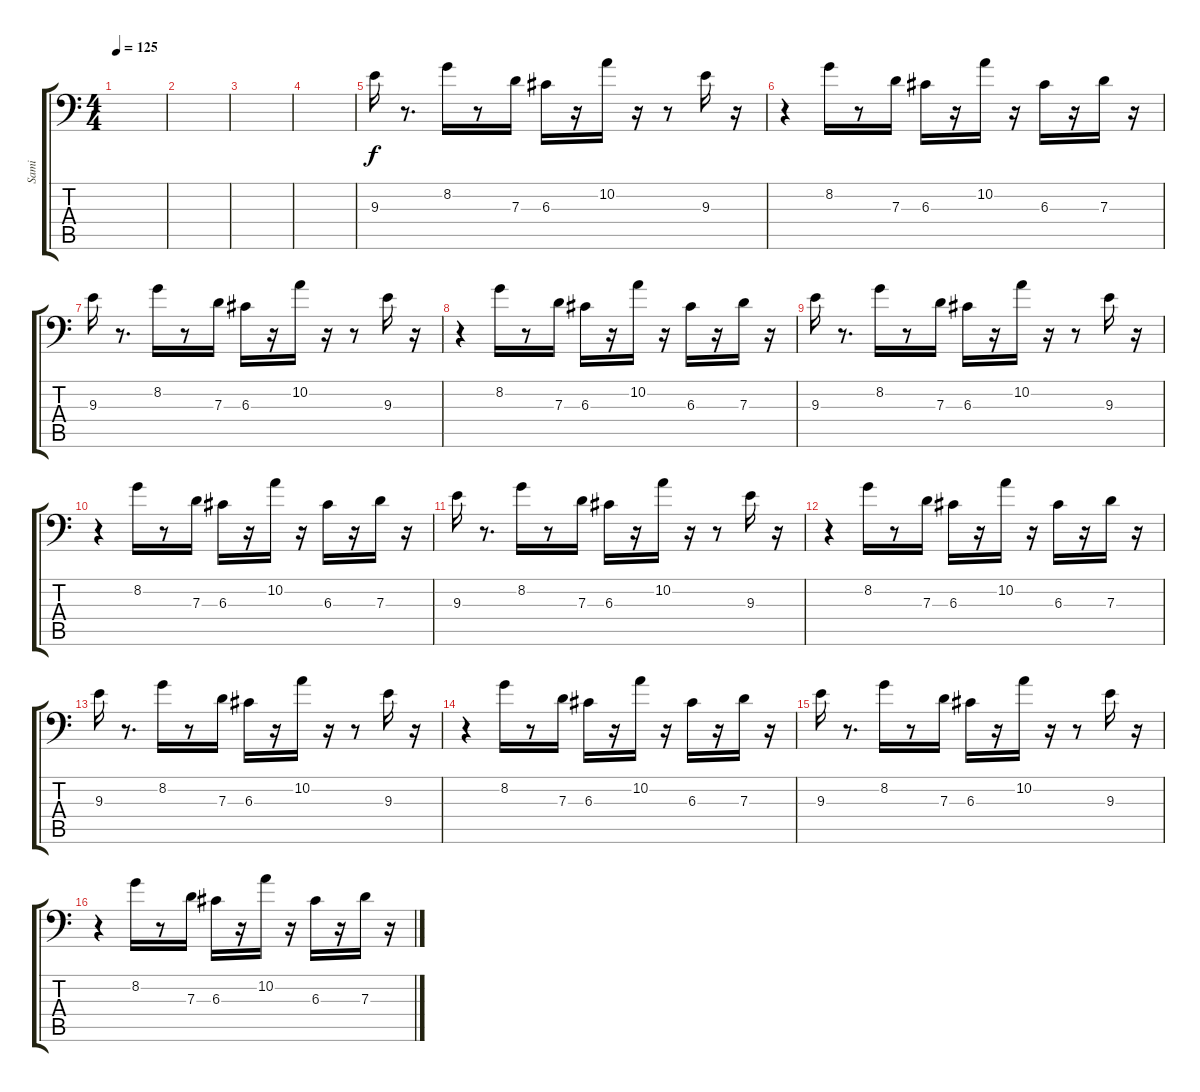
\track ("Sami" "Sami") {instrument drawbarorgan}
\staff {score tabs}
\tuning (E4 B3 G3 D3 A1 E1) {hide}
\ts (4 4)
\tempo 125
\clef f4
\ks c
|
|
|
|
9.3.16 r.8{d} 8.2.16 r.8 7.3.16 6.3.16 r.16 10.2.16 r.16 r.8 9.3.16 r.16 |
r.4 8.2.16 r.8 7.3.16 6.3.16 r.16 10.2.16 r.16 6.3.16 r.16 7.3.16 r.16 |
9.3.16 r.8{d} 8.2.16 r.8 7.3.16 6.3.16 r.16 10.2.16 r.16 r.8 9.3.16 r.16 |
r.4 8.2.16 r.8 7.3.16 6.3.16 r.16 10.2.16 r.16 6.3.16 r.16 7.3.16 r.16 |
9.3.16 r.8{d} 8.2.16 r.8 7.3.16 6.3.16 r.16 10.2.16 r.16 r.8 9.3.16 r.16 |
r.4 8.2.16 r.8 7.3.16 6.3.16 r.16 10.2.16 r.16 6.3.16 r.16 7.3.16 r.16 |
9.3.16 r.8{d} 8.2.16 r.8 7.3.16 6.3.16 r.16 10.2.16 r.16 r.8 9.3.16 r.16 |
r.4 8.2.16 r.8 7.3.16 6.3.16 r.16 10.2.16 r.16 6.3.16 r.16 7.3.16 r.16 |
9.3.16 r.8{d} 8.2.16 r.8 7.3.16 6.3.16 r.16 10.2.16 r.16 r.8 9.3.16 r.16 |
r.4 8.2.16 r.8 7.3.16 6.3.16 r.16 10.2.16 r.16 6.3.16 r.16 7.3.16 r.16 |
9.3.16 r.8{d} 8.2.16 r.8 7.3.16 6.3.16 r.16 10.2.16 r.16 r.8 9.3.16 r.16 |
r.4 8.2.16 r.8 7.3.16 6.3.16 r.16 10.2.16 r.16 6.3.16 r.16 7.3.16 r.16
